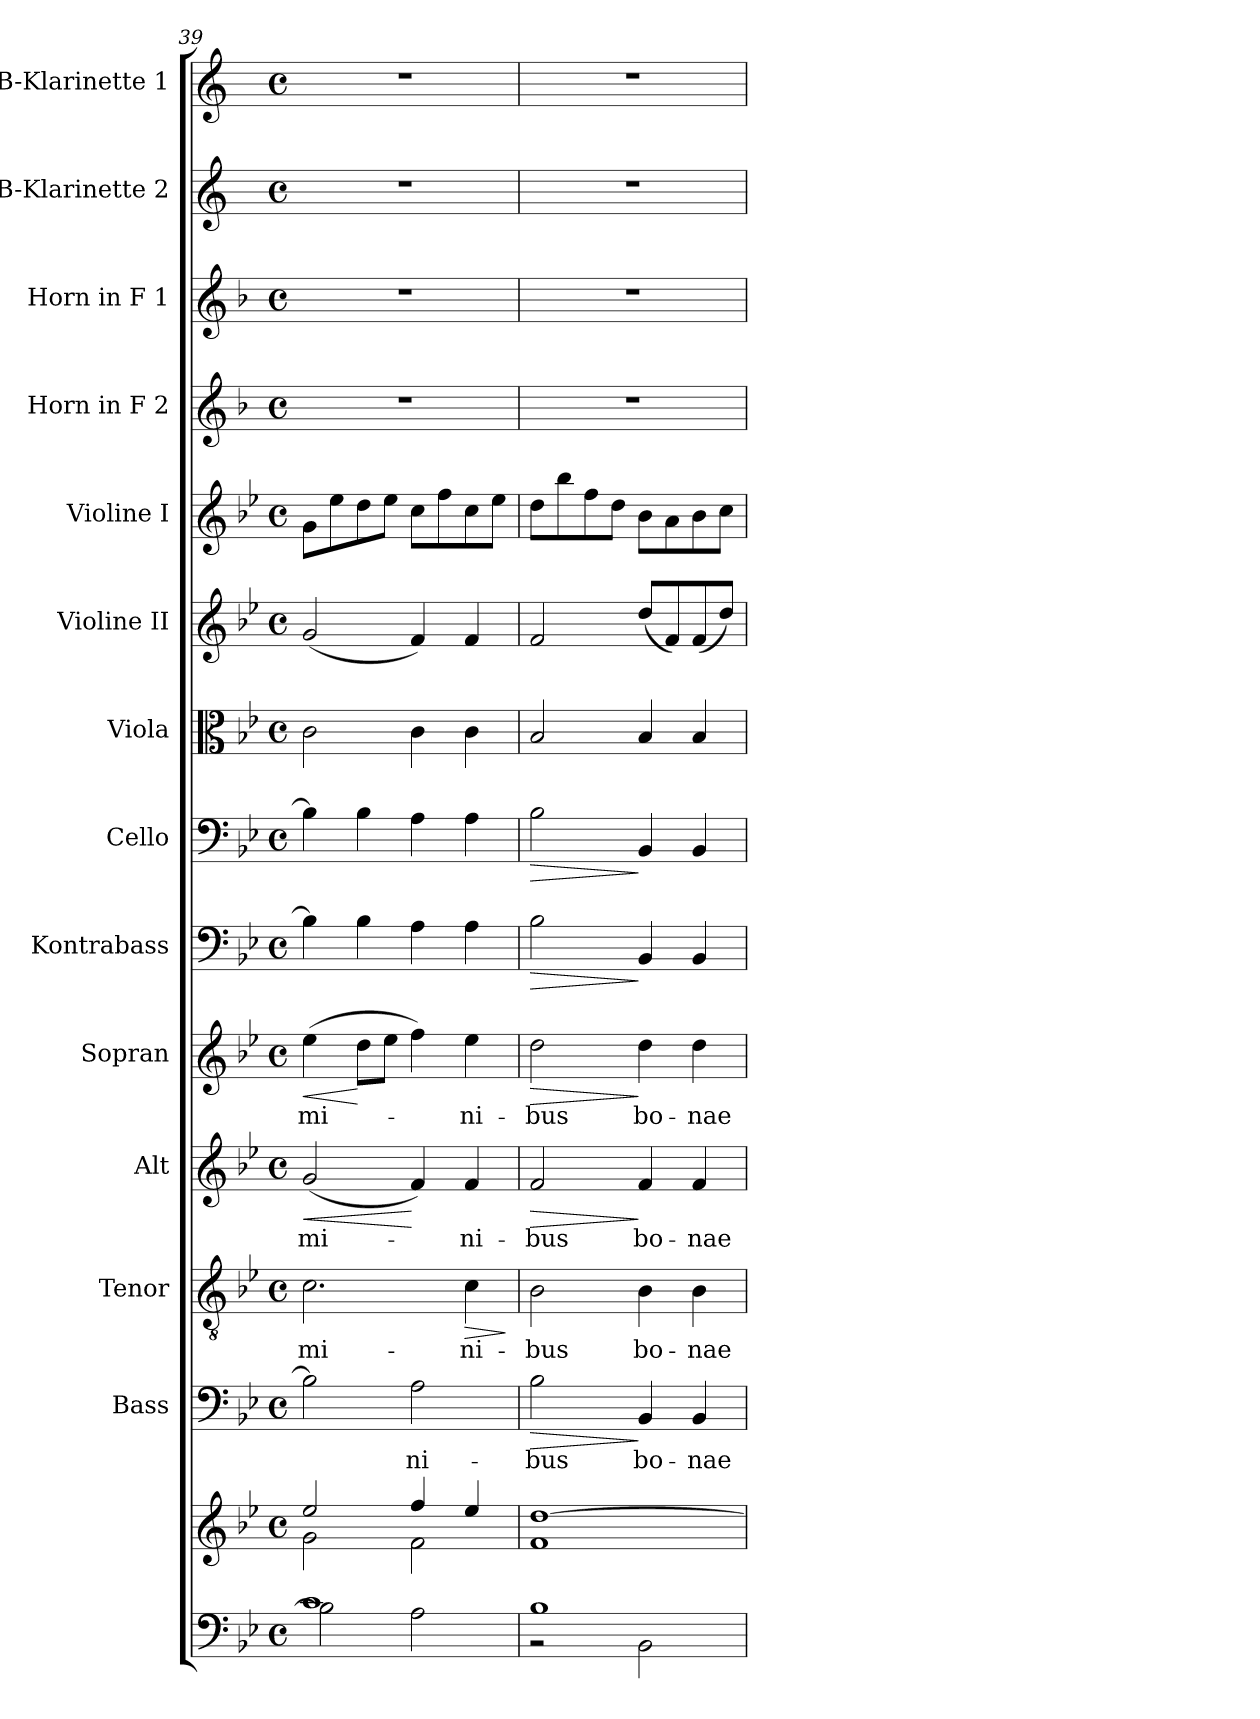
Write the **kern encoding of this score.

**kern	**kern	**kern	**text	**dynam	**kern	**text	**dynam	**kern	**text	**dynam	**kern	**text	**dynam	**kern	**dynam	**kern	**dynam	**kern	**kern	**kern	**kern	**kern	**kern	**kern
*part14	*part14	*part13	*part13	*part13	*part12	*part12	*part12	*part11	*part11	*part11	*part10	*part10	*part10	*part9	*part9	*part8	*part8	*part7	*part6	*part5	*part4	*part3	*part2	*part1
*staff15	*staff14	*staff13	*staff13	*staff13	*staff12	*staff12	*staff12	*staff11	*staff11	*staff11	*staff10	*staff10	*staff10	*staff9	*staff9	*staff8	*staff8	*staff7	*staff6	*staff5	*staff4	*staff3	*staff2	*staff1
*	*	*I"Bass	*	*	*I"Tenor	*	*	*I"Alt	*	*	*I"Sopran	*	*	*I"Kontrabass	*	*I"Cello	*	*I"Viola	*I"Violine II	*I"Violine I	*I"Horn in F 2	*I"Horn in F 1	*I"B-Klarinette 2	*I"B-Klarinette 1
*	*	*I'B.	*	*	*I'T.	*	*	*I'A.	*	*	*I'S.	*	*	*I'Kb.	*	*	*	*I'Vla.	*I'Vl. II	*I'Vl. I	*	*	*I'B Kl. 2	*I'B Kl. 1
*clefF4	*clefG2	*clefF4	*	*	*clefGv2	*	*	*clefG2	*	*	*clefG2	*	*	*clefF4	*	*clefF4	*	*clefC3	*clefG2	*clefG2	*clefG2	*clefG2	*clefG2	*clefG2
*	*	*	*	*	*	*	*	*	*	*	*	*	*	*ITrd7c12	*	*	*	*	*	*	*ITrd4c7	*ITrd4c7	*ITrd1c2	*ITrd1c2
*k[b-e-]	*k[b-e-]	*k[b-e-]	*	*	*k[b-e-]	*	*	*k[b-e-]	*	*	*k[b-e-]	*	*	*k[b-e-]	*	*k[b-e-]	*	*k[b-e-]	*k[b-e-]	*k[b-e-]	*k[b-e-]	*k[b-e-]	*k[b-e-]	*k[b-e-]
*B-:	*B-:	*B-:	*	*	*B-:	*	*	*B-:	*	*	*B-:	*	*	*B-:	*	*B-:	*	*B-:	*B-:	*B-:	*B-:	*B-:	*B-:	*B-:
*M4/4	*M4/4	*M4/4	*	*	*M4/4	*	*	*M4/4	*	*	*M4/4	*	*	*M4/4	*	*M4/4	*	*M4/4	*M4/4	*M4/4	*M4/4	*M4/4	*M4/4	*M4/4
*met(c)	*met(c)	*met(c)	*	*	*met(c)	*	*	*met(c)	*	*	*met(c)	*	*	*met(c)	*	*met(c)	*	*met(c)	*met(c)	*met(c)	*met(c)	*met(c)	*met(c)	*met(c)
=39	=39	=39	=39	=39	=39	=39	=39	=39	=39	=39	=39	=39	=39	=39	=39	=39	=39	=39	=39	=39	=39	=39	=39	=39
*^	*^	*	*	*	*	*	*	*	*	*	*	*	*	*	*	*	*	*	*	*	*	*	*	*
!	!	!	!	!	!	!	!	!LO:LY:b	!	!	!LO:LY:b	!LO:HP:b	!	!LO:LY:b	!LO:HP:b	!	!	!	!	!	!	!	!	!	!	!
1c	2B-\]	2ee-/	2g\	2B-\]	.	.	2.c\	-mi-	.	(<2g/	-mi-	<	(>4ee-\	-mi-	<	4BB-\]	.	4B-\]	.	2c\	(<2g/	8g\L	1r	1r	1r	1r
.	.	.	.	.	.	.	.	.	.	.	.	.	.	.	.	.	.	.	.	.	.	8ee-\	.	.	.	.
.	.	.	.	.	.	.	.	.	.	.	.	.	8dd\L	.	[	4BB-\	.	4B-\	.	.	.	8dd\	.	.	.	.
.	.	.	.	.	.	.	.	.	.	.	.	.	8ee-\J	.	.	.	.	.	.	.	.	8ee-\J	.	.	.	.
!	!	!	!	!	!LO:LY:b	!	!	!	!	!	!	!	!	!	!	!	!	!	!	!	!	!	!	!	!	!
.	2A\	4ff/	2f\	2A\	-ni-	.	.	.	.	4f/)	.	[	4ff\)	.	.	4AA\	.	4A\	.	4c\	4f/)	8cc\L	.	.	.	.
.	.	.	.	.	.	.	.	.	.	.	.	.	.	.	.	.	.	.	.	.	.	8ff\	.	.	.	.
!	!	!	!	!	!	!	!	!LO:LY:b	!LO:HP:b	!	!LO:LY:b	!	!	!LO:LY:b	!	!	!	!	!	!	!	!	!	!	!	!
.	.	4ee-/	.	.	.	.	4c\	-ni-	>	4f/	-ni-	.	4ee-\	-ni-	.	4AA\	.	4A\	.	4c\	4f/	8cc\	.	.	.	.
.	.	.	.	.	.	.	.	.	.	.	.	.	.	.	.	.	.	.	.	.	.	8ee-\J	.	.	.	.
*v	*v	*	*	*	*	*	*	*	*	*	*	*	*	*	*	*	*	*	*	*	*	*	*	*	*	*
*	*v	*v	*	*	*	*	*	*	*	*	*	*	*	*	*	*	*	*	*	*	*	*	*	*	*
.	.	.	.	.	.	.	]	.	.	.	.	.	.	.	.	.	.	.	.	.	.	.	.	.
=40	=40	=40	=40	=40	=40	=40	=40	=40	=40	=40	=40	=40	=40	=40	=40	=40	=40	=40	=40	=40	=40	=40	=40	=40
*^	*^	*	*	*	*	*	*	*	*	*	*	*	*	*	*	*	*	*	*	*	*	*	*	*
!	!	!	!	!	!LO:LY:b	!LO:HP:b	!	!LO:LY:b	!	!	!LO:LY:b	!LO:HP:b	!	!LO:LY:b	!LO:HP:b	!	!LO:HP:b	!	!LO:HP:b	!	!	!	!	!	!	!
1B-	2rBB	[>1dd	1f	2B-\	-bus	>	2B-\	-bus	.	2f/	-bus	>	2dd\	-bus	>	2BB-\	>	2B-\	>	2B-/	2f/	8dd\L	1r	1r	1r	1r
.	.	.	.	.	.	.	.	.	.	.	.	.	.	.	.	.	.	.	.	.	.	8bb-\	.	.	.	.
.	.	.	.	.	.	.	.	.	.	.	.	.	.	.	.	.	.	.	.	.	.	8ff\	.	.	.	.
.	.	.	.	.	.	.	.	.	.	.	.	.	.	.	.	.	.	.	.	.	.	8dd\J	.	.	.	.
!	!	!	!	!	!LO:LY:b	!	!	!LO:LY:b	!	!	!LO:LY:b	!	!	!LO:LY:b	!	!	!	!	!	!	!	!	!	!	!	!
.	2BB-\	.	.	4BB-/	bo-	]	4B-\	bo-	.	4f/	bo-	]	4dd\	bo-	]	4BBB-/	]	4BB-/	]	4B-/	(<8dd/L	8b-\L	.	.	.	.
.	.	.	.	.	.	.	.	.	.	.	.	.	.	.	.	.	.	.	.	.	8f/)	8a\	.	.	.	.
!	!	!	!	!	!LO:LY:b	!	!	!LO:LY:b	!	!	!LO:LY:b	!	!	!LO:LY:b	!	!	!	!	!	!	!	!	!	!	!	!
.	.	.	.	4BB-/	-nae	.	4B-\	-nae	.	4f/	-nae	.	4dd\	-nae	.	4BBB-/	.	4BB-/	.	4B-/	(<8f/	8b-\	.	.	.	.
.	.	.	.	.	.	.	.	.	.	.	.	.	.	.	.	.	.	.	.	.	8dd/J)	8cc\J	.	.	.	.
*v	*v	*	*	*	*	*	*	*	*	*	*	*	*	*	*	*	*	*	*	*	*	*	*	*	*	*
*	*v	*v	*	*	*	*	*	*	*	*	*	*	*	*	*	*	*	*	*	*	*	*	*	*	*
=	=	=	=	=	=	=	=	=	=	=	=	=	=	=	=	=	=	=	=	=	=	=	=	=
*-	*-	*-	*-	*-	*-	*-	*-	*-	*-	*-	*-	*-	*-	*-	*-	*-	*-	*-	*-	*-	*-	*-	*-	*-
